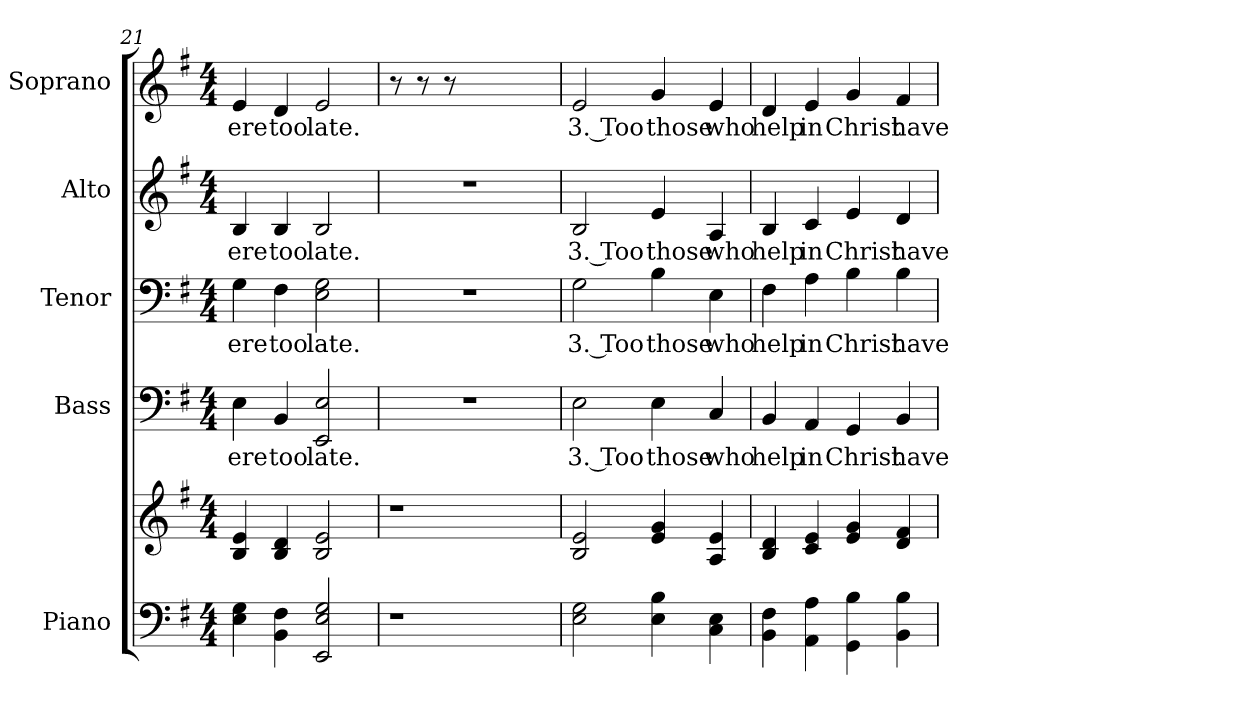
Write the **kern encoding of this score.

**kern	**kern	**kern	**text	**kern	**text	**kern	**text	**kern	**text
*part5	*part5	*part4	*part4	*part3	*part3	*part2	*part2	*part1	*part1
*staff6	*staff5	*staff4	*staff4	*staff3	*staff3	*staff2	*staff2	*staff1	*staff1
*I"Piano	*	*I"Bass	*	*I"Tenor	*	*I"Alto	*	*I"Soprano	*
*I'Pno.	*	*I'B.	*	*I'T.	*	*I'A.	*	*I'S.	*
*clefF4	*clefG2	*clefF4	*	*clefF4	*	*clefG2	*	*clefG2	*
*k[f#]	*k[f#]	*k[f#]	*	*k[f#]	*	*k[f#]	*	*k[f#]	*
*G:	*G:	*G:	*	*G:	*	*G:	*	*G:	*
*M4/4	*M4/4	*M4/4	*	*M4/4	*	*M4/4	*	*M4/4	*
=21	=21	=21	=21	=21	=21	=21	=21	=21	=21
!	!	!	!LO:LY:b:color=#000000	!	!	!	!	!	!
!	!	!	!	!	!LO:LY:b:color=#000000	!	!	!	!
!	!	!	!	!	!	!	!LO:LY:b:color=#000000	!	!
!	!	!	!	!	!	!	!	!	!LO:LY:b:color=#000000
4Ei\ 4Gi	4Bi/ 4ei	4Ei\	ere	4Gi\	ere	4Bi/	ere	4ei/	ere
!	!	!	!LO:LY:b:color=#000000	!	!	!	!	!	!
!	!	!	!	!	!LO:LY:b:color=#000000	!	!	!	!
!	!	!	!	!	!	!	!LO:LY:b:color=#000000	!	!
!	!	!	!	!	!	!	!	!	!LO:LY:b:color=#000000
4BBi\ 4F#i	4Bi/ 4di	4BBi/	too	4F#i\	too	4Bi/	too	4di/	too
!	!	!	!LO:LY:b:color=#000000	!	!	!	!	!	!
!	!	!	!	!	!LO:LY:b:color=#000000	!	!	!	!
!	!	!	!	!	!	!	!LO:LY:b:color=#000000	!	!
!	!	!	!	!	!	!	!	!	!LO:LY:b:color=#000000
2EEi/ 2Ei 2Gi	2Bi/ 2ei	2EEi/ 2Ei	late.	2Ei\ 2Gi	late.	2Bi/	late.	2ei/	late.
=22	=22	=22	=22	=22	=22	=22	=22	=22	=22
!LO:N:vis=1	!LO:N:vis=1	!LO:N:vis=1	!	!LO:N:vis=1	!	!LO:N:vis=1	!	!	!
4.r	4.r	1r	.	1r	.	1r	.	8r	.
.	.	.	.	.	.	.	.	8r	.
.	.	.	.	.	.	.	.	8r	.
2ryy	2ryy	.	.	.	.	.	.	2ryy	.
8ryy	8ryy	.	.	.	.	.	.	8ryy	.
!!LO:PB:g=z
=23	=23	=23	=23	=23	=23	=23	=23	=23	=23
!	!	!	!LO:LY:b:color=#000000	!	!	!	!	!	!
!	!	!	!	!	!LO:LY:b:color=#000000	!	!	!	!
!	!	!	!	!	!	!	!LO:LY:b:color=#000000	!	!
!	!	!	!	!	!	!	!	!	!LO:LY:b:color=#000000
2Ei\ 2Gi	2Bi/ 2ei	2Ei\	3. Too	2Gi\	3. Too	2Bi/	3. Too	2ei/	3. Too
!	!	!	!LO:LY:b:color=#000000	!	!	!	!	!	!
!	!	!	!	!	!LO:LY:b:color=#000000	!	!	!	!
!	!	!	!	!	!	!	!LO:LY:b:color=#000000	!	!
!	!	!	!	!	!	!	!	!	!LO:LY:b:color=#000000
4Ei\ 4Bi	4ei/ 4gi	4Ei\	those	4Bi\	those	4ei/	those	4gi/	those
!	!	!	!LO:LY:b:color=#000000	!	!	!	!	!	!
!	!	!	!	!	!LO:LY:b:color=#000000	!	!	!	!
!	!	!	!	!	!	!	!LO:LY:b:color=#000000	!	!
!	!	!	!	!	!	!	!	!	!LO:LY:b:color=#000000
4Ci\ 4Ei	4Ai/ 4ei	4Ci/	who	4Ei\	who	4Ai/	who	4ei/	who
=24	=24	=24	=24	=24	=24	=24	=24	=24	=24
!	!	!	!LO:LY:b:color=#000000	!	!	!	!	!	!
!	!	!	!	!	!LO:LY:b:color=#000000	!	!	!	!
!	!	!	!	!	!	!	!LO:LY:b:color=#000000	!	!
!	!	!	!	!	!	!	!	!	!LO:LY:b:color=#000000
4BBi\ 4F#i	4Bi/ 4di	4BBi/	help	4F#i\	help	4Bi/	help	4di/	help
!	!	!	!LO:LY:b:color=#000000	!	!	!	!	!	!
!	!	!	!	!	!LO:LY:b:color=#000000	!	!	!	!
!	!	!	!	!	!	!	!LO:LY:b:color=#000000	!	!
!	!	!	!	!	!	!	!	!	!LO:LY:b:color=#000000
4AAi\ 4Ai	4ci/ 4ei	4AAi/	in	4Ai\	in	4ci/	in	4ei/	in
!	!	!	!LO:LY:b:color=#000000	!	!	!	!	!	!
!	!	!	!	!	!LO:LY:b:color=#000000	!	!	!	!
!	!	!	!	!	!	!	!LO:LY:b:color=#000000	!	!
!	!	!	!	!	!	!	!	!	!LO:LY:b:color=#000000
4GGi\ 4Bi	4ei/ 4gi	4GGi/	Christ	4Bi\	Christ	4ei/	Christ	4gi/	Christ
!	!	!	!LO:LY:b:color=#000000	!	!	!	!	!	!
!	!	!	!	!	!LO:LY:b:color=#000000	!	!	!	!
!	!	!	!	!	!	!	!LO:LY:b:color=#000000	!	!
!	!	!	!	!	!	!	!	!	!LO:LY:b:color=#000000
4BBi\ 4Bi	4di/ 4f#i	4BBi/	have	4Bi\	have	4di/	have	4f#i/	have
=	=	=	=	=	=	=	=	=	=
*-	*-	*-	*-	*-	*-	*-	*-	*-	*-
